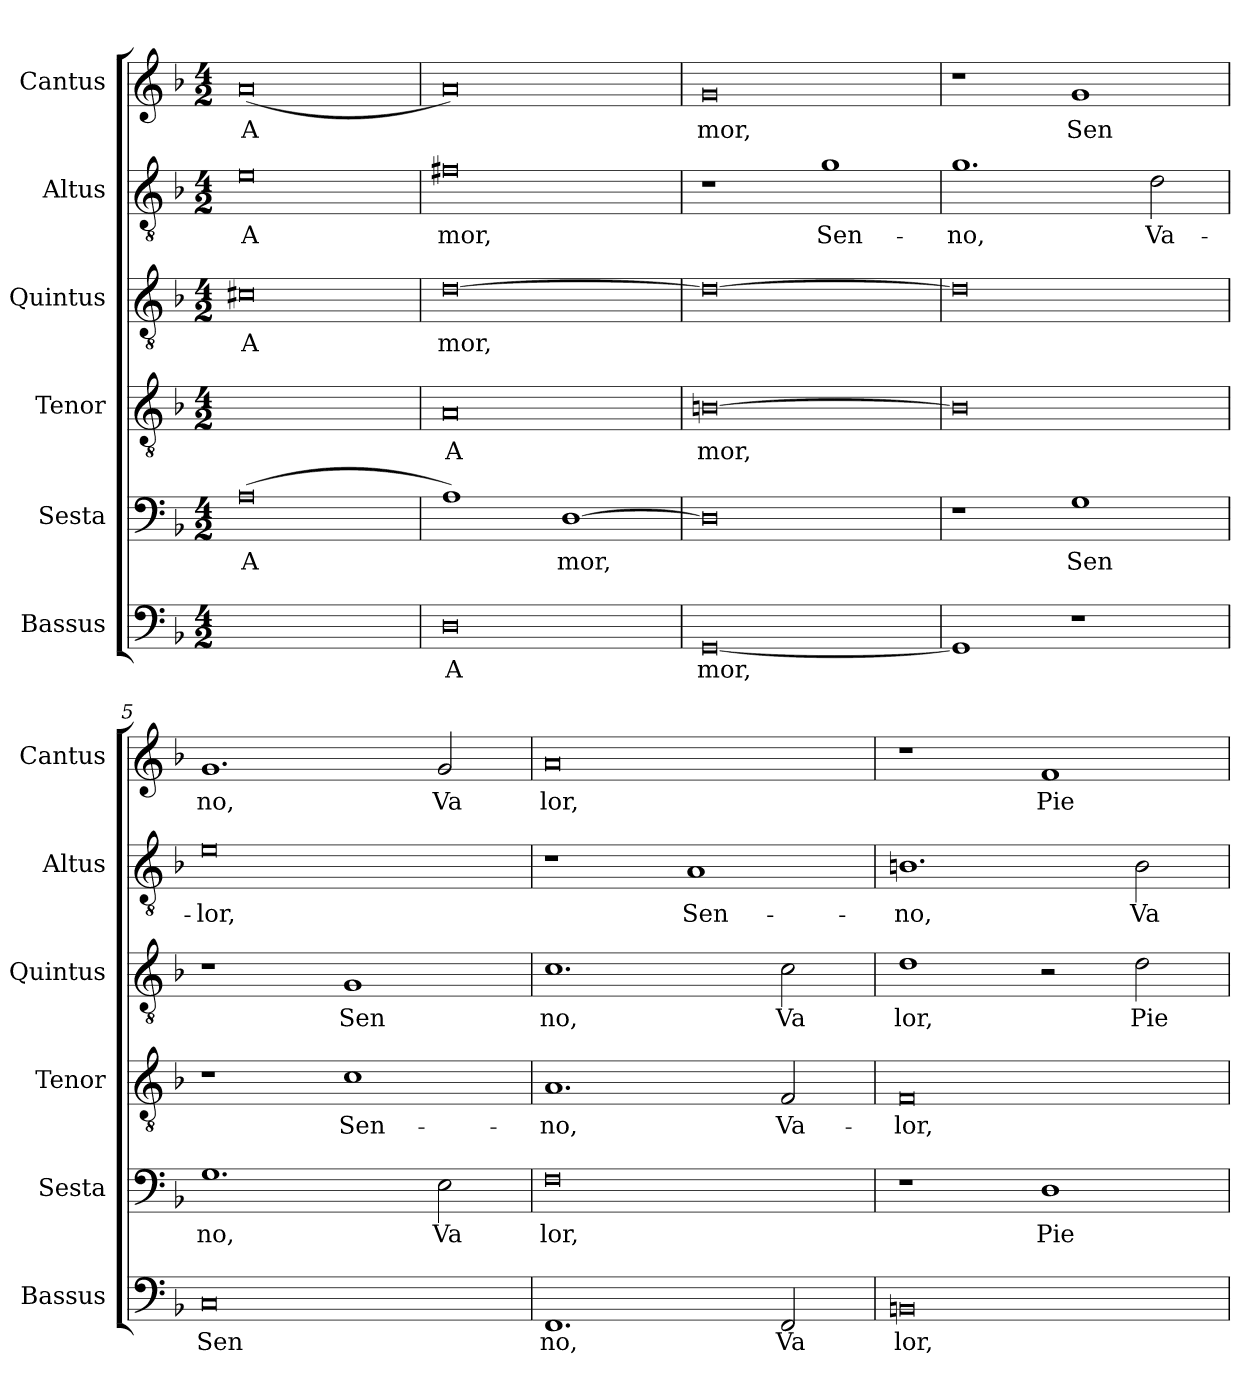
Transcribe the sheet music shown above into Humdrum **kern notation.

**kern	**text	**kern	**text	**kern	**text	**kern	**text	**kern	**text	**kern	**text
*part6	*part6	*part5	*part5	*part4	*part4	*part3	*part3	*part2	*part2	*part1	*part1
*staff6	*staff6	*staff5	*staff5	*staff4	*staff4	*staff3	*staff3	*staff2	*staff2	*staff1	*staff1
*I"Bassus	*	*I"Sesta	*	*I"Tenor	*	*I"Quintus	*	*I"Altus	*	*I"Cantus	*
*I'Bassus	*	*I'Sesta	*	*I'Tenor	*	*I'Quintus	*	*I'Altus	*	*I'Cantus	*
*clefF4	*	*clefF4	*	*clefGv2	*	*clefGv2	*	*clefGv2	*	*clefG2	*
*k[b-]	*	*k[b-]	*	*k[b-]	*	*k[b-]	*	*k[b-]	*	*k[b-]	*
*F:	*	*F:	*	*F:	*	*F:	*	*F:	*	*F:	*
*M4/2	*	*M4/2	*	*M4/2	*	*M4/2	*	*M4/2	*	*M4/2	*
=1	=1	=1	=1	=1	=1	=1	=1	=1	=1	=1	=1
!	!	!	!LO:LY:b	!	!	!	!LO:LY:b	!	!LO:LY:b	!	!LO:LY:b
0ryy	.	(>0A	A	0ryy	.	0c#X	A	0e	A	(<0a	A
=2	=2	=2	=2	=2	=2	=2	=2	=2	=2	=2	=2
!	!LO:LY:b	!	!	!	!LO:LY:b	!	!LO:LY:b	!	!LO:LY:b	!	!
0D	A	1A)	.	0A	- A	[0d	mor,	0f#X	-mor,	0a)	.
!	!	!	!LO:LY:b	!	!	!	!	!	!	!	!
.	.	[1D	mor,	.	.	.	.	.	.	.	.
=3	=3	=3	=3	=3	=3	=3	=3	=3	=3	=3	=3
!	!LO:LY:b	!	!	!	!LO:LY:b	!	!	!	!	!	!LO:LY:b
[0GG	mor,	0D]	.	[0Bn	-mor,	0d_	.	1r	.	0g	mor,
!	!	!	!	!	!	!	!	!	!LO:LY:b	!	!
.	.	.	.	.	.	.	.	1g	Sen-	.	.
=4	=4	=4	=4	=4	=4	=4	=4	=4	=4	=4	=4
!	!	!	!	!	!	!	!	!	!LO:LY:b	!	!
1GG]	.	1r	.	0B]	.	0d]	.	1.g	-no,	1r	.
!	!	!	!LO:LY:b	!	!	!	!	!	!	!	!LO:LY:b
1r	.	1G	Sen	.	.	.	.	.	.	1g	Sen
!	!	!	!	!	!	!	!	!	!LO:LY:b	!	!
.	.	.	.	.	.	.	.	2d\	Va-	.	.
=5	=5	=5	=5	=5	=5	=5	=5	=5	=5	=5	=5
!	!LO:LY:b	!	!LO:LY:b	!	!	!	!	!	!LO:LY:b	!	!LO:LY:b
0C	Sen	1.G	no,	1r	.	1r	.	0e	-lor,	1.g	no,
!	!	!	!	!	!LO:LY:b	!	!LO:LY:b	!	!	!	!
.	.	.	.	1c	Sen-	1G	Sen	.	.	.	.
!	!	!	!LO:LY:b	!	!	!	!	!	!	!	!LO:LY:b
.	.	2E\	Va	.	.	.	.	.	.	2g/	Va
=6	=6	=6	=6	=6	=6	=6	=6	=6	=6	=6	=6
!	!LO:LY:b	!	!LO:LY:b	!	!LO:LY:b	!	!LO:LY:b	!	!	!	!LO:LY:b
1.FF	no,	0F	lor,	1.A	-no,	1.c	no,	1r	.	0a	lor,
!	!	!	!	!	!	!	!	!	!LO:LY:b	!	!
.	.	.	.	.	.	.	.	1A	Sen-	.	.
!	!LO:LY:b	!	!	!	!LO:LY:b	!	!LO:LY:b	!	!	!	!
2FF/	Va	.	.	2F/	Va-	2c\	Va	.	.	.	.
=7	=7	=7	=7	=7	=7	=7	=7	=7	=7	=7	=7
!	!LO:LY:b	!	!	!	!LO:LY:b	!	!LO:LY:b	!	!LO:LY:b	!	!
0BBn	lor,	1r	.	0F	-lor,	1d	lor,	1.B	-no,	1r	.
!	!	!	!LO:LY:b	!	!	!	!	!	!	!	!LO:LY:b
.	.	1D	Pie	.	.	2r	.	.	.	1f	Pie
!	!	!	!	!	!	!	!LO:LY:b	!	!LO:LY:b	!	!
.	.	.	.	.	.	2d\	Pie	2B\	Va-	.	.
=	=	=	=	=	=	=	=	=	=	=	=
*-	*-	*-	*-	*-	*-	*-	*-	*-	*-	*-	*-
